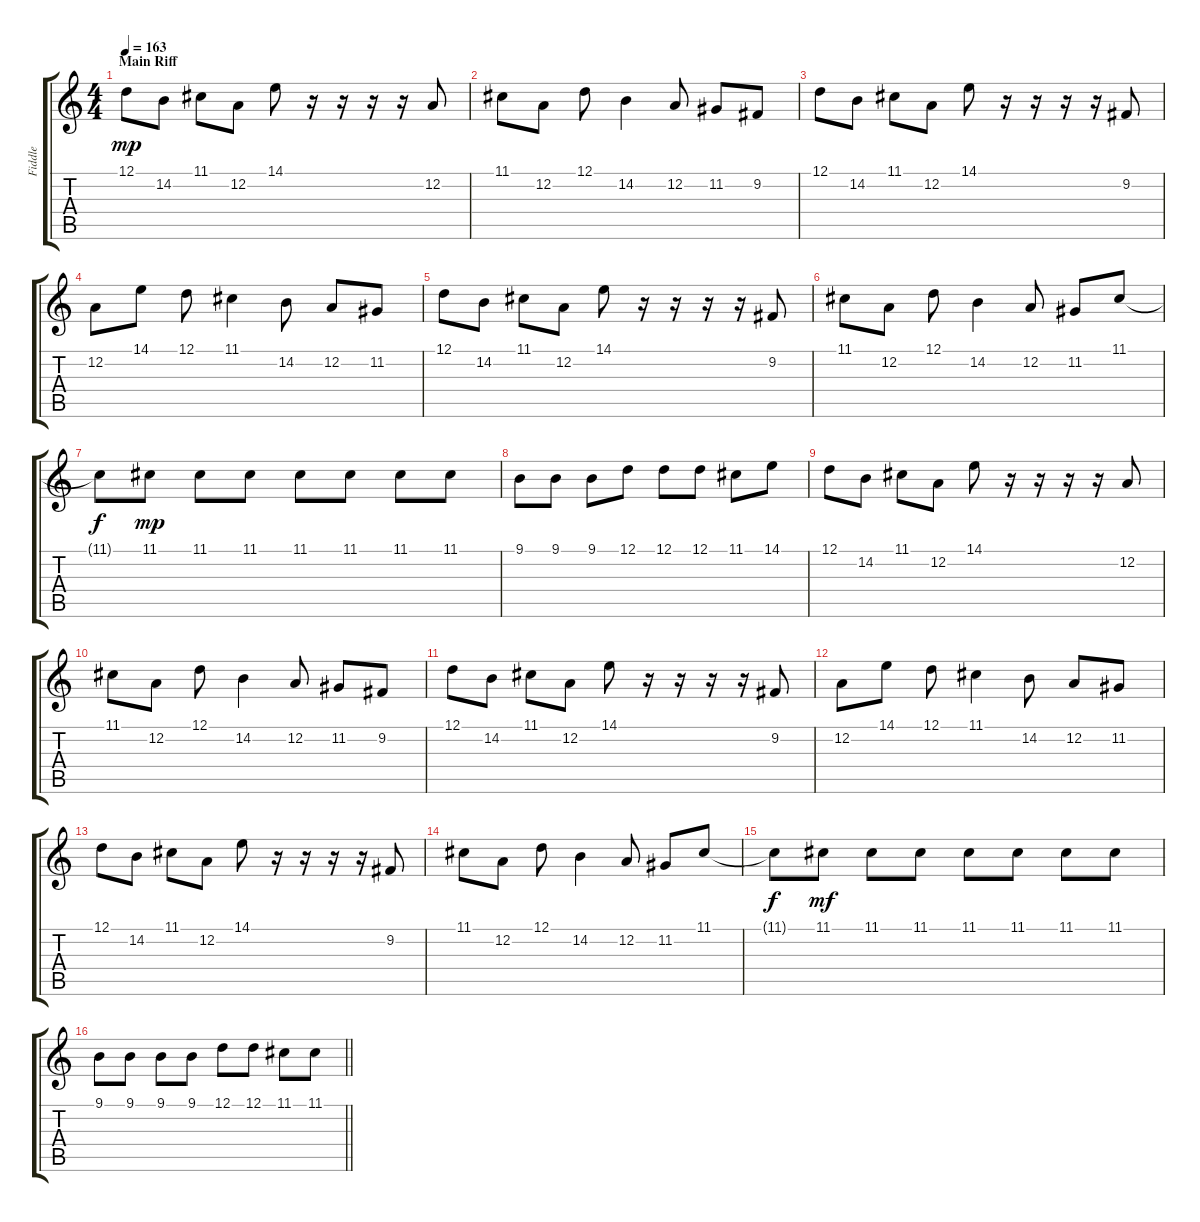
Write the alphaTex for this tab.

\track ("Fiddle" "Fiddle") {instrument violin}
\staff {score tabs}
\tuning (D4 A3 F3 C3 G2 D2) {hide}
\ts (4 4)
\section ("" "Main Riff")
\tempo 163
\clef g2
\ks c
12.1.8{dy mp} 14.2.8 11.1.8 12.2.8 14.1.8 r.16 r.16 r.16 r.16 12.2.8 |
11.1.8 12.2.8 12.1.8 14.2.4 12.2.8 11.2.8 9.2.8 |
12.1.8 14.2.8 11.1.8 12.2.8 14.1.8 r.16 r.16 r.16 r.16 9.2.8 |
12.2.8 14.1.8 12.1.8 11.1.4 14.2.8 12.2.8 11.2.8 |
12.1.8 14.2.8 11.1.8 12.2.8 14.1.8 r.16 r.16 r.16 r.16 9.2.8 |
11.1.8 12.2.8 12.1.8 14.2.4 12.2.8 11.2.8 11.1.8 |
11.1{t}.8{dy f} 11.1.8{dy mp} 11.1.8 11.1.8 11.1.8 11.1.8 11.1.8 11.1.8 |
9.1.8 9.1.8 9.1.8 12.1.8 12.1.8 12.1.8 11.1.8 14.1.8 |
12.1.8 14.2.8 11.1.8 12.2.8 14.1.8 r.16 r.16 r.16 r.16 12.2.8 |
11.1.8 12.2.8 12.1.8 14.2.4 12.2.8 11.2.8 9.2.8 |
12.1.8 14.2.8 11.1.8 12.2.8 14.1.8 r.16 r.16 r.16 r.16 9.2.8 |
12.2.8 14.1.8 12.1.8 11.1.4 14.2.8 12.2.8 11.2.8 |
12.1.8 14.2.8 11.1.8 12.2.8 14.1.8 r.16 r.16 r.16 r.16 9.2.8 |
11.1.8 12.2.8 12.1.8 14.2.4 12.2.8 11.2.8 11.1.8 |
11.1{t}.8{dy f} 11.1.8{dy mf} 11.1.8 11.1.8 11.1.8 11.1.8 11.1.8 11.1.8 |
\barLineRight lightlight
9.1.8 9.1.8 9.1.8 9.1.8 12.1.8 12.1.8 11.1.8 11.1.8
